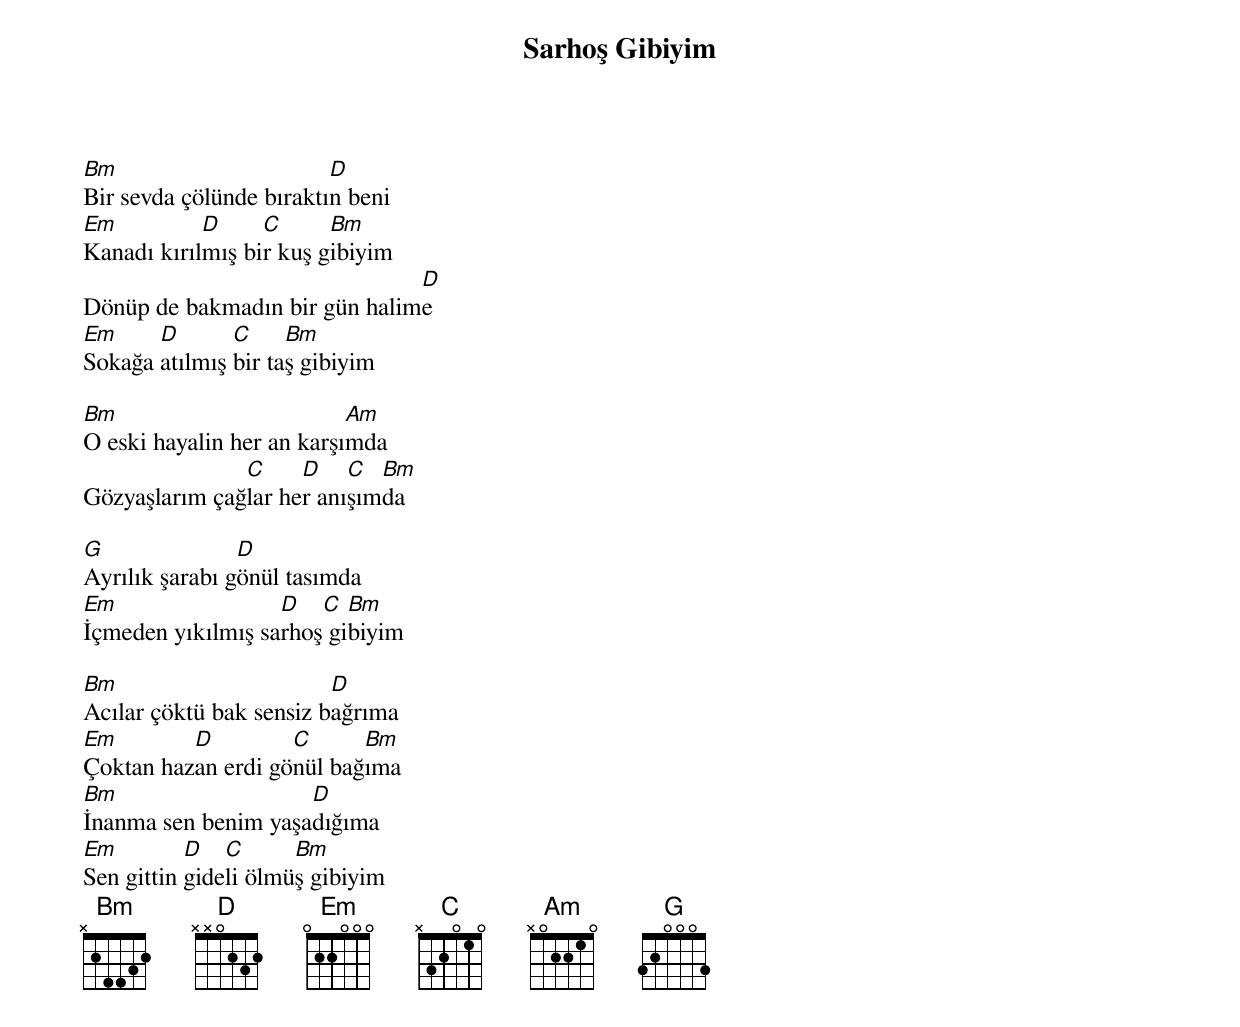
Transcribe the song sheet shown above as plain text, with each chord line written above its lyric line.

{title: Sarhoş Gibiyim}
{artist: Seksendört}

Bm                       D
Bir sevda çölünde bıraktın beni
Em          D     C      Bm
Kanadı kırılmış bir kuş gibiyim
                               D
Dönüp de bakmadın bir gün halime
Em     D       C     Bm
Sokağa atılmış bir taş gibiyim

Bm                         Am
O eski hayalin her an karşımda
               C     D    C  Bm
Gözyaşlarım çağlar her anışımda

G               D
Ayrılık şarabı gönül tasımda
Em                 D   C  Bm
İçmeden yıkılmış sarhoş gibiyim

Bm                       D
Acılar çöktü bak sensiz bağrıma
Em        D         C      Bm
Çoktan hazan erdi gönül bağıma
Bm                   D
İnanma sen benim yaşadığıma
Em         D   C      Bm
Sen gittin gideli ölmüş gibiyim
